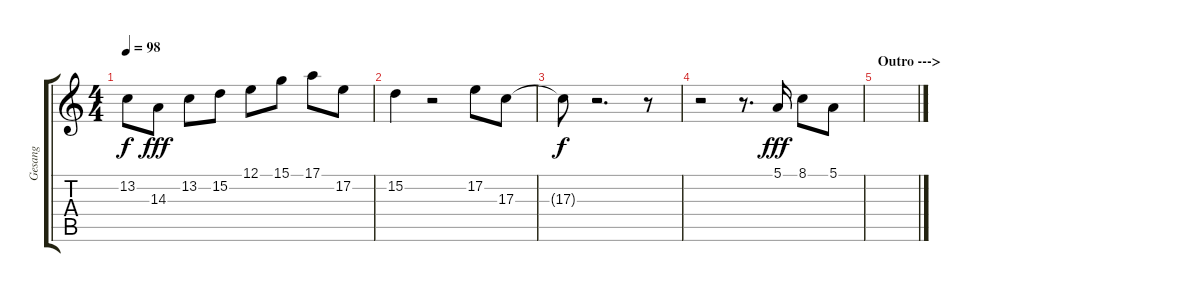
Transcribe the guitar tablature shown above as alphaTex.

\track ("Gesang" "Gesang") {instrument tenorsax}
\staff {score tabs}
\tuning (E4 B3 G3 D3 A2 E2) {hide}
\ts (4 4)
\tempo 98
\clef g2
\ks c
13.2{t}.8{dy f} 14.3.8{dy fff} 13.2.8 15.2.8 12.1.8 15.1.8 17.1.8 17.2.8 |
15.2.4 r.2 17.2.8 17.3.8 |
17.3{t}.8{dy f} r.2{d} r.8 |
r.2 r.8{d} 5.1.16{dy fff} 8.1.8 5.1.8 |
\section ("" "Outro ---> ")
